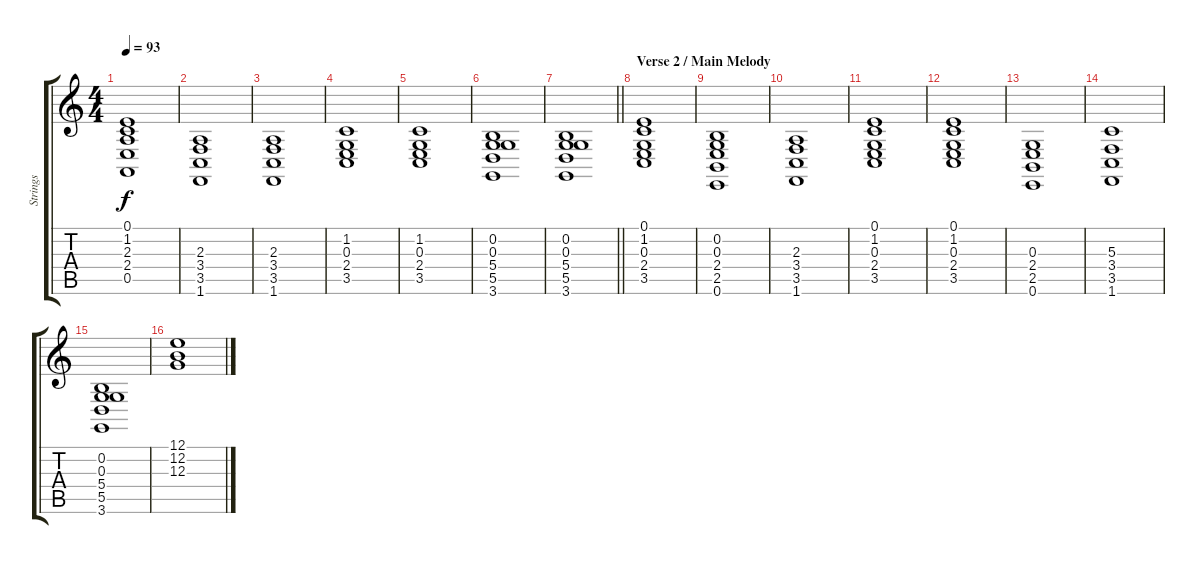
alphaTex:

\track ("Strings" "Strings") {instrument stringensemble1}
\staff {score tabs}
\tuning (E4 B3 G3 D3 A2 E2) {hide}
\ts (4 4)
\tempo 93
\clef g2
\ks c
(0.1 1.2 2.3 2.4 0.5).1{dy f} |
(2.3 3.4 3.5 1.6).1 |
(2.3 3.4 3.5 1.6).1 |
(1.2 0.3 2.4 3.5).1 |
(1.2 0.3 2.4 3.5).1 |
(0.2 0.3 5.4 5.5 3.6).1 |
\barLineRight lightlight
(0.2 0.3 5.4 5.5 3.6).1 |
\section ("" "Verse 2 / Main Melody")
(0.1 1.2 0.3 2.4 3.5).1 |
(0.2 0.3 2.4 2.5 0.6).1 |
(2.3 3.4 3.5 1.6).1 |
(0.1 1.2 0.3 2.4 3.5).1 |
(0.1 1.2 0.3 2.4 3.5).1 |
(0.3 2.4 2.5 0.6).1 |
(5.3 3.4 3.5 1.6).1 |
(0.2 0.3 5.4 5.5 3.6).1 |
(12.1 12.2 12.3).1
